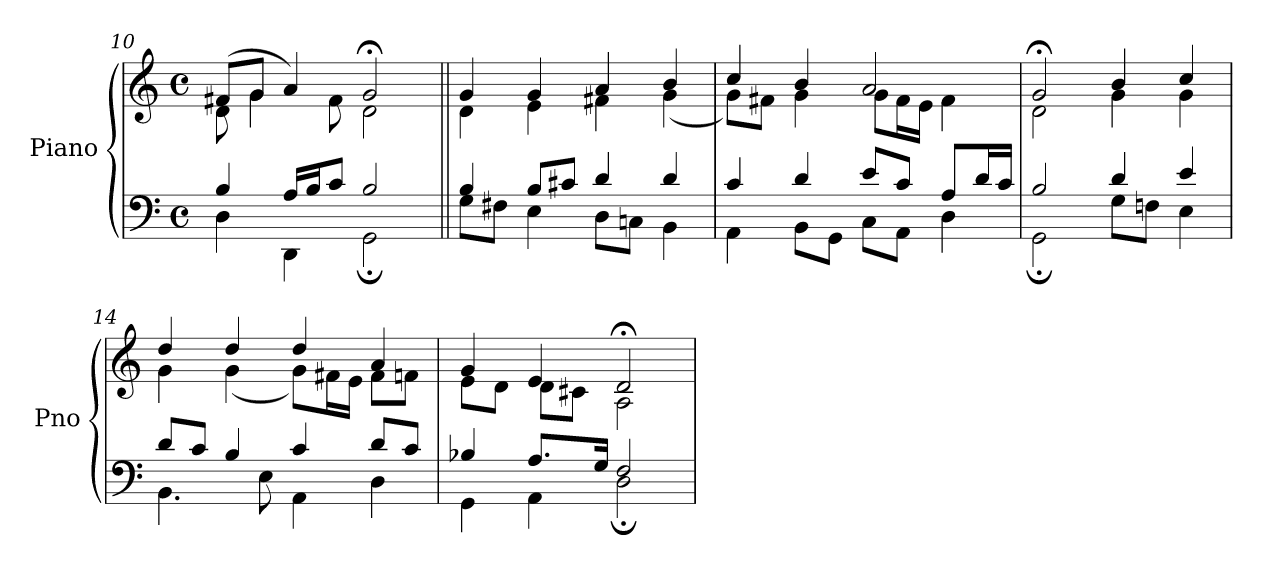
**kern	**kern
*part1	*part1
*staff2	*staff1
*I"Piano	*
*I'Pno	*
*clefF4	*clefG2
*k[]	*k[]
*M4/4	*M4/4
*met(c)	*met(c)
=10	=10
*^	*^
4B/	4D\	(>8f#X/L	8d\
.	.	8g/J	4g\
16A/LL	4DD\	4a/)	.
16B/J	.	.	.
8c/J	.	.	8f#\
2B/	2GG;\	2g;</	2d\
=11||	=11||	=11||	=11||
4B/	8G\L	4g/	4d\
.	8F#X\J	.	.
8B/L	4E\	4g/	4e\
8c#X/J	.	.	.
4d/	8D\L	4a/	4f#X\
.	8Cn\J	.	.
4d/	4BB\	4b/	(<4g\
=12	=12	=12	=12
4c/	4AA\	4cc/	8g\L)
.	.	.	8f#X\J
4d/	8BB\L	4b/	4g\
.	8GG\J	.	.
8e/L	8C\L	2a/	8g\L
8c/J	8AA\J	.	16f#\L
.	.	.	16e\JJ
8A/L	4D\	.	4f#\
16d/L	.	.	.
16c/JJ	.	.	.
=13	=13	=13	=13
2B/	2GG;\	2g;</	2d\
4d/	8G\L	4b/	4g\
.	8Fn\J	.	.
4e/	4E\	4cc/	4g\
=14	=14	=14	=14
8d/L	4.BB\	4dd/	4g\
8c/J	.	.	.
4B/	.	4dd/	(<4g\
.	8E\	.	.
4c/	4AA\	4dd/	8g\L)
.	.	.	16f#X\L
.	.	.	16e\JJ
8d/L	4D\	4a/	8f#\L
8c/J	.	.	8fn\J
=15	=15	=15	=15
4B-X/	4GG\	4g/	8e\L
.	.	.	8d\J
8.A/L	4AA\	4e/	8d\L
.	.	.	8c#X\J
16G/Jk	.	.	.
2F/	2D;\	2d;</	2A\
*v	*v	*	*
*	*v	*v
=	=
*-	*-
